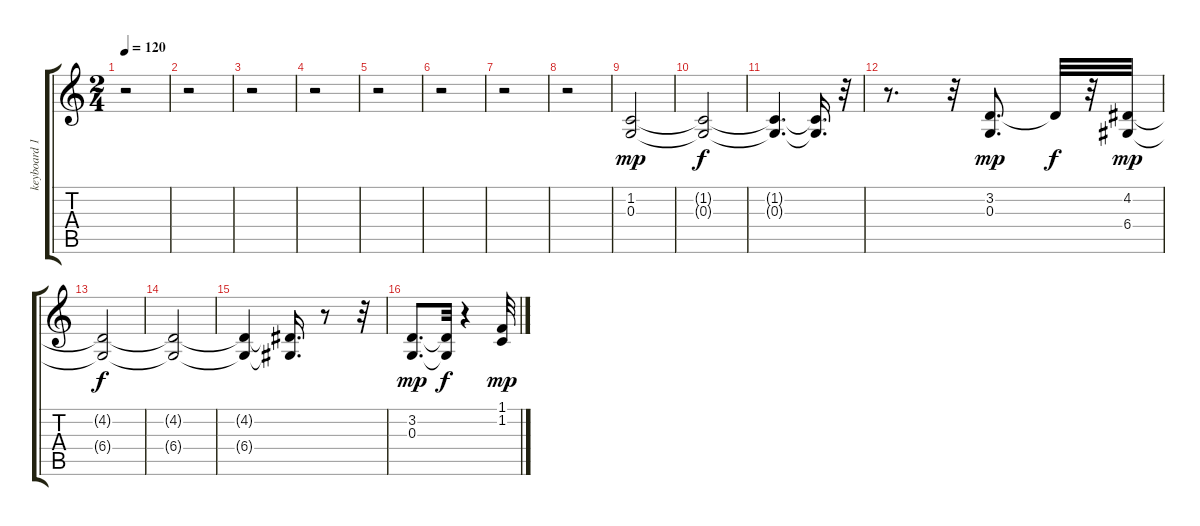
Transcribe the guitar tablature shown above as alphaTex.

\track ("keyboard 1.2" "keyboard 1") {instrument synthstrings1}
\staff {score tabs}
\tuning (E4 B3 G3 D3 A2 E2) {hide}
\ts (2 4)
\tempo 120
\clef g2
\ks c
r.2{dy f} |
r.2 |
r.2 |
r.2 |
r.2 |
r.2 |
r.2 |
r.2 |
(1.2 0.3).2{dy mp} |
(1.2{t} 0.3{t}).2{dy f} |
(1.2{t} 0.3{t}).4{d} (1.2{t} 0.3{t}).16{d} r.32 |
r.8{d} r.32 (3.2 0.3).8{d dy mp} 3.2{t}.32{dy f} r.32 (4.2 6.4).32{dy mp} |
(4.2{t} 6.4{t}).2{dy f} |
(4.2{t} 6.4{t}).2 |
(4.2{t} 6.4{t}).4 (4.2{t} 6.4{t}).16{d} r.8 r.32 |
(3.2 0.3).8{d dy mp} (3.2{t} 0.3{t}).32{dy f} r.4 (1.1 1.2).32{dy mp}
